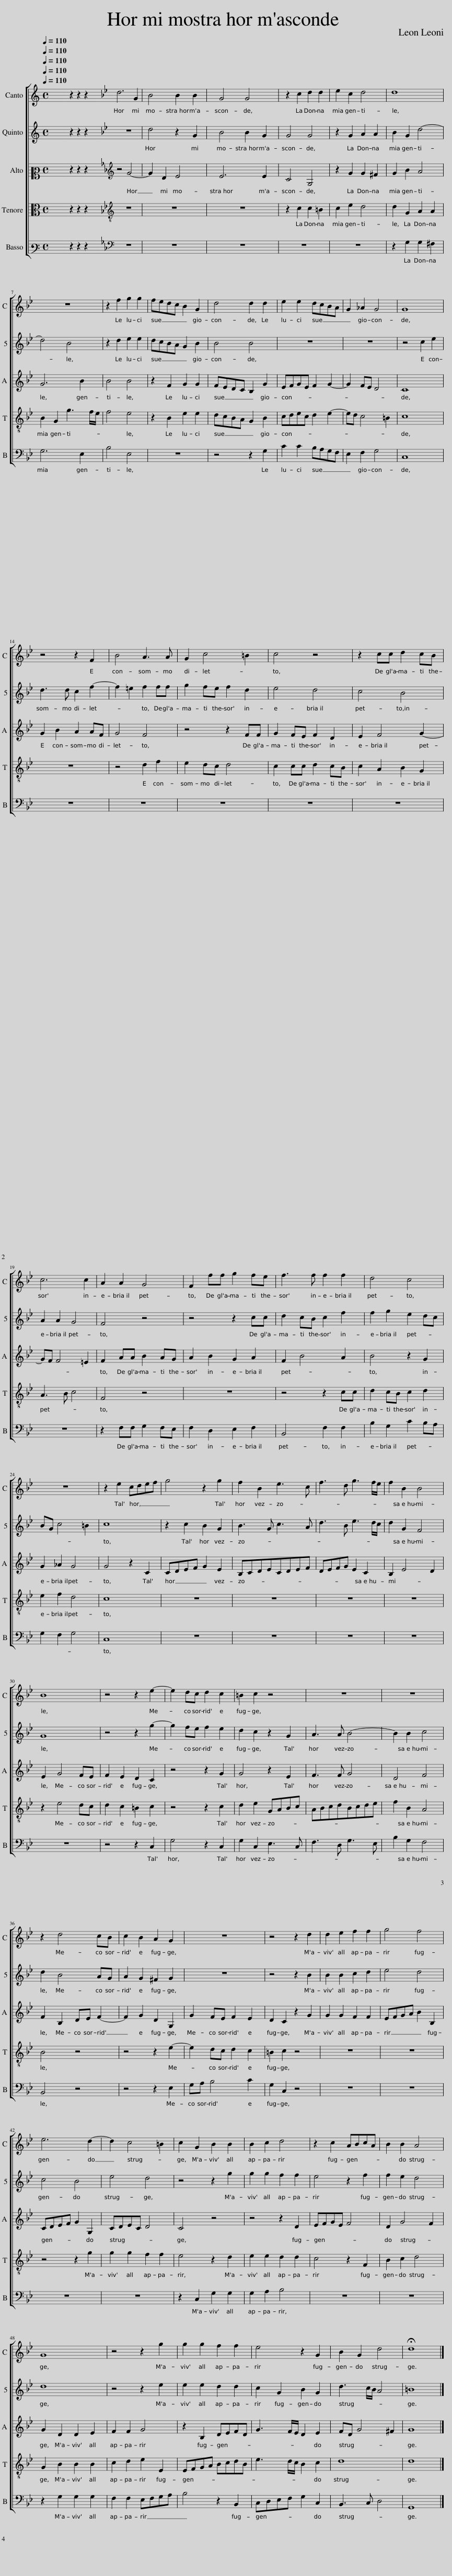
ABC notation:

X:1
%%score [ 1 2 3 4 5 ]
L:1/8
Q:1/4=110
M:4/4
I:linebreak $
K:C
V:1 treble
V:2 treble
V:3 alto2
V:4 alto
V:5 bass3
V:1
 x8 | z2 z2 z2 x2 |[K:Bb] d6 G2 | B4 B2 B2 | G4 G4 | %5
 z2 c2 d2 d2 | e2 c2 d4 | d8 |$ z8 | z2 f2 g2 g2 | %10
 fedc B2 G2 | d4 d2 d2 | e2 e2 dcBA | G2 _A2 G4 | G8 |$ %15
 z4 z2 F2 | B4 A3 A | G2 c4 =B2 | c4 z4 | z2 cc d2 cB |$ %20
 c6 c2 | A2 A2 G4 | F2 ff g2 fe | f3 f f2 f2 | d4 c4 |$ %25
 z8 | z2 e2 cdef | g4 z2 g2 | f2 B2 e3 c | f3 d g3 f/e/ | %30
 f2 B2 B4 |$ B8 | z4 z2 e2- | e2 dc d2 c2 | =B2 c2 z4 | %35
 z8 | z8 |$ z2 d4 cB | c2 B2 A2 G2 | z8 | %40
 z4 z2 d2 | d2 e2 f2 f2 | g4 f4 |$ e6 d2- | d2 c4 =B2 | %45
 c2 G2 B2 B2 | B2 c2 d4 | z2 c2 ABcA | B2 B2 A4 |$ G8 | %50
 z4 z2 g2 | g2 g2 f2 f2 | e4 z2 G2 | B2 G2 d4 | !fermata!d8 |] %55
V:2
 x8 | z2 z2 z2 x2 |[K:Bb] z8 | d4 z2 G2 | B4 B2 G2 | %5
 G4 G4 | z2 G2 A2 A2 | B2 G2 d4- |$ d4 B4 | z2 d2 e2 e2 | %10
 dcBA G2 B2 | B4 B4 | z8 | z8 | z4 c2 e2 |$ %15
 d3 d c2 f2- | f2 =e2 f2 ff | g2 fe f2 d2 | e4 d4 | c4 B4 |$ %20
 A2 A2 G4 | F4 z4 | z4 z2 cc | d2 cB c2 f2 | f2 g2 e2 dc |$ %25
 BG c4 =B2 | c8 | z2 c2 B2 G2 | B3 G c3 A | d3 B e3 d/c/ | %30
 d2 G2 F4 |$ G8 | z4 z2 g2- | g2 fe f2 e2 | d2 c2 z2 G2 | %35
 A3 A B4- | B2 B2 c4 |$ d2 B4 AG | A2 G2 ^F2 G2 | z8 | %40
 z4 z2 B2 | B2 B2 c2 d2 | e4 d4 |$ c4 B4 | e4 d4 | %45
 z4 z2 g2 | g2 g2 f2 f2 | e4 z2 f2 | f2 e2 d4 |$ d8 | %50
 z4 z2 e2 | e2 e2 d2 d2 | c2 G2 B2 G2 | d3 c/B/ A4 | =B8 |] %55
V:3
 x8 | z2 z2 z2 x2 |[K:Bb][K:treble] z4 G4- | G2 D2 E4 | E6 E2 | %5
 C4 G,4 | z2 G2 G2 ^F2 | G2 B2 A4 |$ G6 B2 | B4 B4 | %10
 z2 F2 G2 G2 | FEDC B,2 G2 | EFGE F2 G2- | G2 FE D4 | C8 |$ %15
 G2 B2 A2 AF | G4 F4 | z4 z2 FF | G2 FE F2 D2 | E2 F4 G2- |$ %20
 GF F4 =E2 | F2 AA B2 AG | A2 B2 G2 A2 | F2 B4 A2 | B4 z2 G2 |$ %25
 G2 _A2 G4 | G4 z2 C2 | CDEF G2 E2 | B,CDECDEF | DEFG E2 C2 | %30
 B,2 E4 D2 |$ E2 G4 FE | F2 E2 D2 C2 | z4 z2 G2 | G4 z2 E2 | %35
 F3 F G4 | D4 F4 |$ F2 B,2 DE F2- | F2 G2 D2 G,2 | G2 FE F2 E2 | %40
 D2 C2 z2 G2 | G2 G2 F2 F2 | EFGA B2 B,2 |$ CDEF G2 G,2 | CDEC D4 | %45
 C4 z4 | z4 z2 D2 | EFGE F4 | D2 G4 F2 |$ G2 D2 D2 E2 | %50
 F2 F2 G4 | z2 B,2 DEFD | G3 F/E/ D2 E2 | FD G4 ^F2 | G8 |] %55
V:4
 x8 | z2 z2 z2 x2 |[K:Bb][K:treble-8] z8 | z8 | z8 | %5
 z2 c2 c2 =B2 | c2 e2 d4 | d2 G2 A2 A2 |$ B2 G2 g3 f/e/ | f4 e4 | %10
 z2 B2 e2 e2 | dcBA G2 B2 | cdec d2 e2- | ed c4 =B2 | c8 |$ %15
 z8 | z4 d2 f2 | e2 dc d4 | c2 cc d2 cB | c2 A2 B2 G2 |$ %20
 A3 B c4 | F4 z4 | z8 | z4 z2 cc | d2 cB c2 d2 |$ %25
 e2 f2 d4 | c8 | z8 | z8 | z8 | %30
 z8 |$ z2 e4 dc | d2 c2 =B2 c2 | z4 z2 c2 | d2 e2 GABc | %35
 ABcdBcde | f2 B2 A4 |$ B4 z4 | z4 z2 e2- | e2 dc d2 c2 | %40
 =B2 c2 z4 | z8 | z8 |$ z4 z2 g2 | g2 g2 f2 f2 | %45
 e4 z2 d2 | e2 e2 d2 d2 | c4 z2 F2 | B2 c2 d4 |$ G2 B2 B2 B2 | %50
 c2 d2 e2 E2 | EFGA BcdB | e3 d/c/ B2 c2 | d8 | d8 |] %55
V:5
 x8 | z2 z2 z2 x2 |[K:Bb][K:bass] z8 | z8 | z8 | %5
 z8 | z8 | z2 G,2 G,2 ^F,2 |$ G,6 E,2 | B,4 E,4 | %10
 z8 | z4 z2 G,2 | C2 C2 B,A,G,F, | E,2 F,2 G,4 | C,8 |$ %15
 z8 | z8 | z8 | z8 | z8 |$ %20
 z8 | z2 F,F, G,2 F,E, | F,2 D,2 E,2 F,2 | B,,4 F,2 F,2 | B,2 G,2 C2 B,A, |$ %25
 G,2 F,2 G,4 | C,8 | z8 | z8 | z8 | %30
 z8 |$ z8 | z4 z2 C,2 | G,4 z2 C,2 | G,2 C,2 E,3 C, | %35
 F,3 D, G,3 E, | B,2 G,2 F,4 |$ B,,4 z4 | z4 z2 E,2 | G,A, B,4 C2 | %40
 G,2 C,2 z4 | z8 | z8 |$ z8 | z8 | %45
 z2 C,2 G,2 G,2 | G,2 A,2 B,4 | z8 | z8 |$ z2 G,2 G,2 G,2 | %50
 F,2 F,2 E,F,G,A, | B,4 z2 B,,2 | C,D,E,F, G,2 C,2 | B,,3 C, D,4 | G,,8 |] %55
